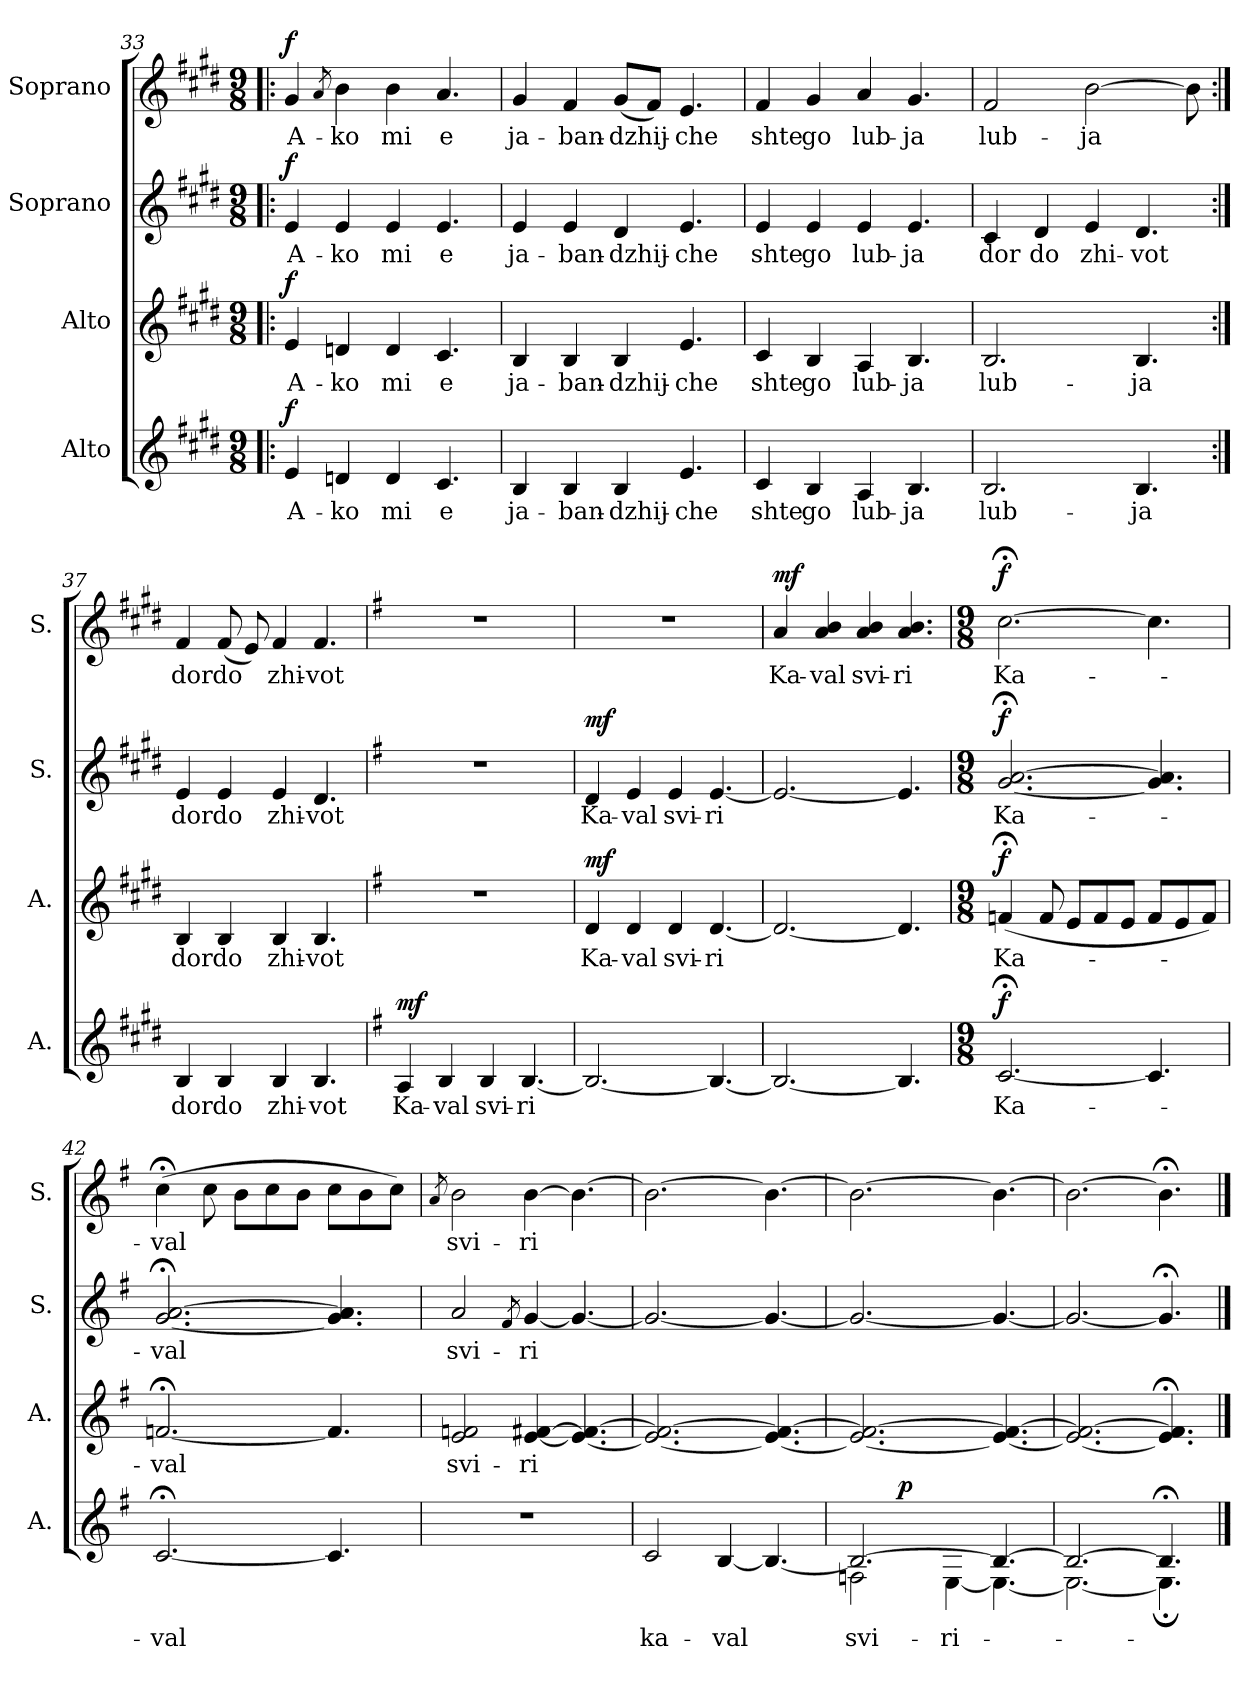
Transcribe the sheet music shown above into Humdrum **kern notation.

**kern	**text	**dynam	**kern	**text	**dynam	**kern	**text	**dynam	**kern	**text	**dynam
*part4	*part4	*part4	*part3	*part3	*part3	*part2	*part2	*part2	*part1	*part1	*part1
*staff4	*staff4	*staff4	*staff3	*staff3	*staff3	*staff2	*staff2	*staff2	*staff1	*staff1	*staff1
*I"Alto	*	*	*I"Alto	*	*	*I"Soprano	*	*	*I"Soprano	*	*
*I'A.	*	*	*I'A.	*	*	*I'S.	*	*	*I'S.	*	*
*clefG2	*	*	*clefG2	*	*	*clefG2	*	*	*clefG2	*	*
*k[f#c#g#d#]	*	*	*k[f#c#g#d#]	*	*	*k[f#c#g#d#]	*	*	*k[f#c#g#d#]	*	*
*M9/8	*	*	*M9/8	*	*	*M9/8	*	*	*M9/8	*	*
=33!|:	=33!|:	=33!|:	=33!|:	=33!|:	=33!|:	=33!|:	=33!|:	=33!|:	=33!|:	=33!|:	=33!|:
!	!	!LO:DY:a	!	!	!LO:DY:a	!	!	!LO:DY:a	!	!	!LO:DY:a
4e/	A-	f	4e/	A-	f	4e/	A-	f	4g#/	A-	f
.	.	.	.	.	.	.	.	.	8qa/	.	.
4dn/	-ko	.	4dn/	-ko	.	4e/	-ko	.	4b\	-ko	.
4d/	mi	.	4d/	mi	.	4e/	mi	.	4b\	mi	.
4.c#/	e	.	4.c#/	e	.	4.e/	e	.	4.a/	e	.
=34	=34	=34	=34	=34	=34	=34	=34	=34	=34	=34	=34
4B/	ja-	.	4B/	ja-	.	4e/	ja-	.	4g#/	ja-	.
4B/	-ban-	.	4B/	-ban-	.	4e/	-ban-	.	4f#/	-ban-	.
4B/	-dzhij-	.	4B/	-dzhij-	.	4d#/	-dzhij-	.	(<8g#/L	-dzhij-	.
.	.	.	.	.	.	.	.	.	8f#/J)	.	.
4.e/	-che	.	4.e/	-che	.	4.e/	-che	.	4.e/	-che	.
!!LO:LB:g=z
=35	=35	=35	=35	=35	=35	=35	=35	=35	=35	=35	=35
4c#/	shte	.	4c#/	shte	.	4e/	shte	.	4f#/	shte	.
4B/	go	.	4B/	go	.	4e/	go	.	4g#/	go	.
4A/	lub-	.	4A/	lub-	.	4e/	lub-	.	4a/	lub-	.
4.B/	-ja	.	4.B/	-ja	.	4.e/	-ja	.	4.g#/	-ja	.
=36	=36	=36	=36	=36	=36	=36	=36	=36	=36	=36	=36
2.B/	lub-	.	2.B/	lub-	.	4c#/	dor	.	2f#/	lub-	.
.	.	.	.	.	.	4d#/	do	.	.	.	.
.	.	.	.	.	.	4e/	zhi-	.	[2b\	-ja	.
4.B/	-ja	.	4.B/	-ja	.	4.d#/	-vot	.	.	.	.
.	.	.	.	.	.	.	.	.	8b\]	.	.
=37:|!	=37:|!	=37:|!	=37:|!	=37:|!	=37:|!	=37:|!	=37:|!	=37:|!	=37:|!	=37:|!	=37:|!
4B/	dor	.	4B/	dor	.	4e/	dor	.	4f#/	dor	.
4B/	do	.	4B/	do	.	4e/	do	.	(<8f#/	do	.
.	.	.	.	.	.	.	.	.	8e/)	.	.
4B/	zhi-	.	4B/	zhi-	.	4e/	zhi-	.	4f#/	zhi-	.
4.B/	-vot	.	4.B/	-vot	.	4.d#/	-vot	.	4.f#/	-vot	.
=38	=38	=38	=38	=38	=38	=38	=38	=38	=38	=38	=38
*k[f#]	*	*	*k[f#]	*	*	*k[f#]	*	*	*k[f#]	*	*
!	!	!LO:DY:a	!	!	!	!	!	!	!	!	!
4A/	Ka-	mf	8%9r	.	.	8%9r	.	.	8%9r	.	.
4B/	-val	.	.	.	.	.	.	.	.	.	.
4B/	svi-	.	.	.	.	.	.	.	.	.	.
[4.B/	-ri	.	.	.	.	.	.	.	.	.	.
=39	=39	=39	=39	=39	=39	=39	=39	=39	=39	=39	=39
!	!	!	!	!	!LO:DY:a	!	!	!LO:DY:a	!	!	!
2.B/_	.	.	4d/	Ka-	mf	4d/	Ka-	mf	8%9r	.	.
.	.	.	4d/	-val	.	4e/	-val	.	.	.	.
.	.	.	4d/	svi-	.	4e/	svi-	.	.	.	.
4.B/_	.	.	[4.d/	-ri	.	[4.e/	-ri	.	.	.	.
!!LO:PB:g=z
=40	=40	=40	=40	=40	=40	=40	=40	=40	=40	=40	=40
!	!	!	!	!	!	!	!	!	!	!	!LO:DY:a
2.B/_	.	.	2.d/_	.	.	2.e/_	.	.	4a/	Ka-	mf
.	.	.	.	.	.	.	.	.	4a/ 4b/	-val	.
.	.	.	.	.	.	.	.	.	4a/ 4b/	svi-	.
4.B/]	.	.	4.d/]	.	.	4.e/]	.	.	4.a/ 4.b/	-ri	.
=41	=41	=41	=41	=41	=41	=41	=41	=41	=41	=41	=41
*M9/8	*	*	*M9/8	*	*	*M9/8	*	*	*M9/8	*	*
!	!	!LO:DY:a	!	!	!LO:DY:a	!	!	!LO:DY:a	!	!	!LO:DY:a
[2.c;</	Ka-	f	(<4fn;</	Ka-	f	[2.g;</ [2.a;</	Ka-	f	[2.cc;<\	Ka-	f
.	.	.	8f/	.	.	.	.	.	.	.	.
.	.	.	8e/L	.	.	.	.	.	.	.	.
.	.	.	8f/	.	.	.	.	.	.	.	.
.	.	.	8e/J	.	.	.	.	.	.	.	.
4.c/]	.	.	8f/L	.	.	4.g]/ 4.a]/	.	.	4.cc\]	.	.
.	.	.	8e/	.	.	.	.	.	.	.	.
.	.	.	8f/J)	.	.	.	.	.	.	.	.
=42	=42	=42	=42	=42	=42	=42	=42	=42	=42	=42	=42
[2.c;</	-val	.	[2.fn;</	-val	.	[2.g;</ [2.a;</	-val	.	(>4cc;<\	-val	.
.	.	.	.	.	.	.	.	.	8cc\	.	.
.	.	.	.	.	.	.	.	.	8b\L	.	.
.	.	.	.	.	.	.	.	.	8cc\	.	.
.	.	.	.	.	.	.	.	.	8b\J	.	.
4.c/]	.	.	4.f/]	.	.	4.g]/ 4.a]/	.	.	8cc\L	.	.
.	.	.	.	.	.	.	.	.	8b\	.	.
.	.	.	.	.	.	.	.	.	8cc\J)	.	.
=43	=43	=43	=43	=43	=43	=43	=43	=43	=43	=43	=43
.	.	.	.	.	.	.	.	.	8qa/	.	.
8%9r	.	.	2e/ 2fn/	svi-	.	2a/	svi-	.	2b\	svi-	.
.	.	.	.	.	.	8qf#/	.	.	.	.	.
.	.	.	[4e/ [4f#X/	-ri	.	[4g/	-ri	.	[4b\	-ri	.
.	.	.	4.e_/ 4.f#_/	.	.	4.g/_	.	.	4.b\_	.	.
!!LO:LB:g=z
=44	=44	=44	=44	=44	=44	=44	=44	=44	=44	=44	=44
2c/	ka-	.	2.e_/ 2.f#_/	.	.	2.g/_	.	.	2.b\_	.	.
[4B/	-val	.	.	.	.	.	.	.	.	.	.
4.B/_	.	.	4.e_/ 4.f#_/	.	.	4.g/_	.	.	4.b\_	.	.
=45	=45	=45	=45	=45	=45	=45	=45	=45	=45	=45	=45
*^	*	*	*	*	*	*	*	*	*	*	*
*	*^	*	*	*	*	*	*	*	*	*	*	*
2.B/_	2Fn\	4ryy	svi-	.	2.e_/ 2.f#_/	.	.	2.g/_	.	.	2.b\_	.	.
!	!	!	!	!LO:DY:a	!	!	!	!	!	!	!	!	!
.	.	2..ryy	.	p	.	.	.	.	.	.	.	.	.
.	[4E\	.	-ri	.	.	.	.	.	.	.	.	.	.
4.B/_	4.E\_	.	.	.	4.e_/ 4.f#_/	.	.	4.g/_	.	.	4.b\_	.	.
*	*v	*v	*	*	*	*	*	*	*	*	*	*	*
=46	=46	=46	=46	=46	=46	=46	=46	=46	=46	=46	=46	=46
2.B/_	2.E\_	.	.	2.e_/ 2.f#_/	.	.	2.g/_	.	.	2.b\_	.	.
4.B;</]	4.E;\]	.	.	4.e];</ 4.f#];</	.	.	4.g;</]	.	.	4.b;<\]	.	.
*v	*v	*	*	*	*	*	*	*	*	*	*	*
==	==	==	==	==	==	==	==	==	==	==	==
*-	*-	*-	*-	*-	*-	*-	*-	*-	*-	*-	*-
